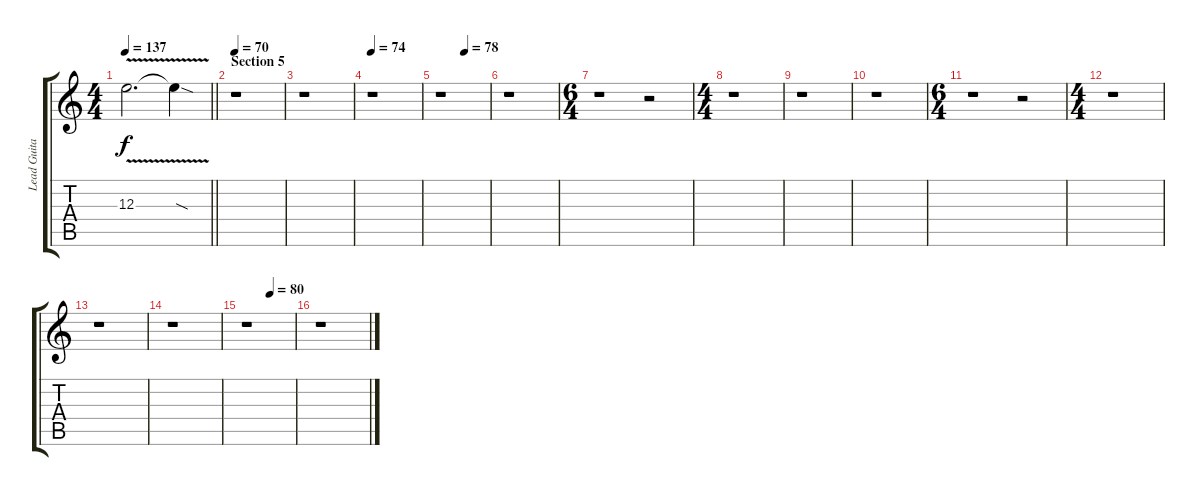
\track ("Lead Guitar (Distortion with Delay)" "Lead Guita") {instrument overdrivenguitar}
\staff {score tabs}
\tuning (Db4 Ab3 E3 B2 Gb2 Db2) {hide}
\ts (4 4)
\tempo 137
\clef g2
\barLineRight lightlight
\ks c
12.3{v}.2{d dy f} 12.3{sod t}.4 |
\section ("" "Section 5")
\tempo 70
r.1 |
r.1 |
\tempo 74
r.1 |
\tempo (78 0.5)
r.1 |
r.1 |
\ts (6 4)
r.1 r.2 |
\ts (4 4)
r.1 |
r.1 |
r.1 |
\ts (6 4)
r.1 r.2 |
\ts (4 4)
r.1 |
r.1 |
r.1 |
\tempo (80 0.5)
r.1 |
r.1
